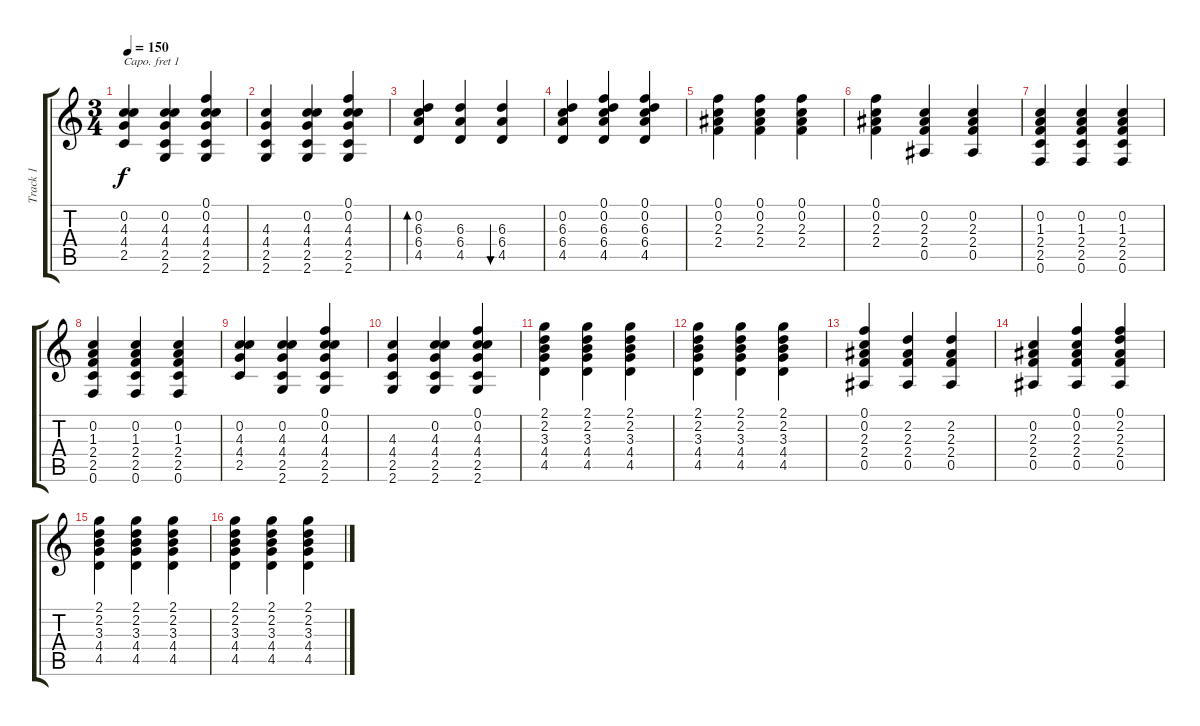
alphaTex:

\track ("Track 1" "Track 1") {instrument acousticguitarnylon}
\staff {score tabs}
\capo 1
\tuning (E4 B3 G3 D3 A2 E2) {hide}
\ts (3 4)
\tempo 150
\clef g2
\ks c
(0.2 4.3 4.4 2.5).4{dy f} (0.2 4.3 4.4 2.5 2.6).4 (0.1 0.2 4.3 4.4 2.5 2.6).4 |
(4.3 4.4 2.5 2.6).4 (0.2 4.3 4.4 2.5 2.6).4 (0.1 0.2 4.3 4.4 2.5 2.6).4 |
(0.2 6.3 6.4 4.5).4{bd 60} (6.3 6.4 4.5).4 (6.3 6.4 4.5).4{bu 60} |
(0.2 6.3 6.4 4.5).4 (0.1 0.2 6.3 6.4 4.5).4 (0.1 0.2 6.3 6.4 4.5).4 |
(0.1 0.2 2.3 2.4).4 (0.1 0.2 2.3 2.4).4 (0.1 0.2 2.3 2.4).4 |
(0.1 0.2 2.3 2.4).4 (0.2 2.3 2.4 0.5).4 (0.2 2.3 2.4 0.5).4 |
(0.2 1.3 2.4 2.5 0.6).4 (0.2 1.3 2.4 2.5 0.6).4 (0.2 1.3 2.4 2.5 0.6).4 |
(0.2 1.3 2.4 2.5 0.6).4 (0.2 1.3 2.4 2.5 0.6).4 (0.2 1.3 2.4 2.5 0.6).4 |
(0.2 4.3 4.4 2.5).4 (0.2 4.3 4.4 2.5 2.6).4 (0.1 0.2 4.3 4.4 2.5 2.6).4 |
(4.3 4.4 2.5 2.6).4 (0.2 4.3 4.4 2.5 2.6).4 (0.1 0.2 4.3 4.4 2.5 2.6).4 |
(2.1 2.2 3.3 4.4 4.5).4 (2.1 2.2 3.3 4.4 4.5).4 (2.1 2.2 3.3 4.4 4.5).4 |
(2.1 2.2 3.3 4.4 4.5).4 (2.1 2.2 3.3 4.4 4.5).4 (2.1 2.2 3.3 4.4 4.5).4 |
(0.1 0.2 2.3 2.4 0.5).4 (2.2 2.3 2.4 0.5).4 (2.2 2.3 2.4 0.5).4 |
(0.2 2.3 2.4 0.5).4 (0.1 0.2 2.3 2.4 0.5).4 (0.1 2.2 2.3 2.4 0.5).4 |
(2.1 2.2 3.3 4.4 4.5).4 (2.1 2.2 3.3 4.4 4.5).4 (2.1 2.2 3.3 4.4 4.5).4 |
(2.1 2.2 3.3 4.4 4.5).4 (2.1 2.2 3.3 4.4 4.5).4 (2.1 2.2 3.3 4.4 4.5).4
